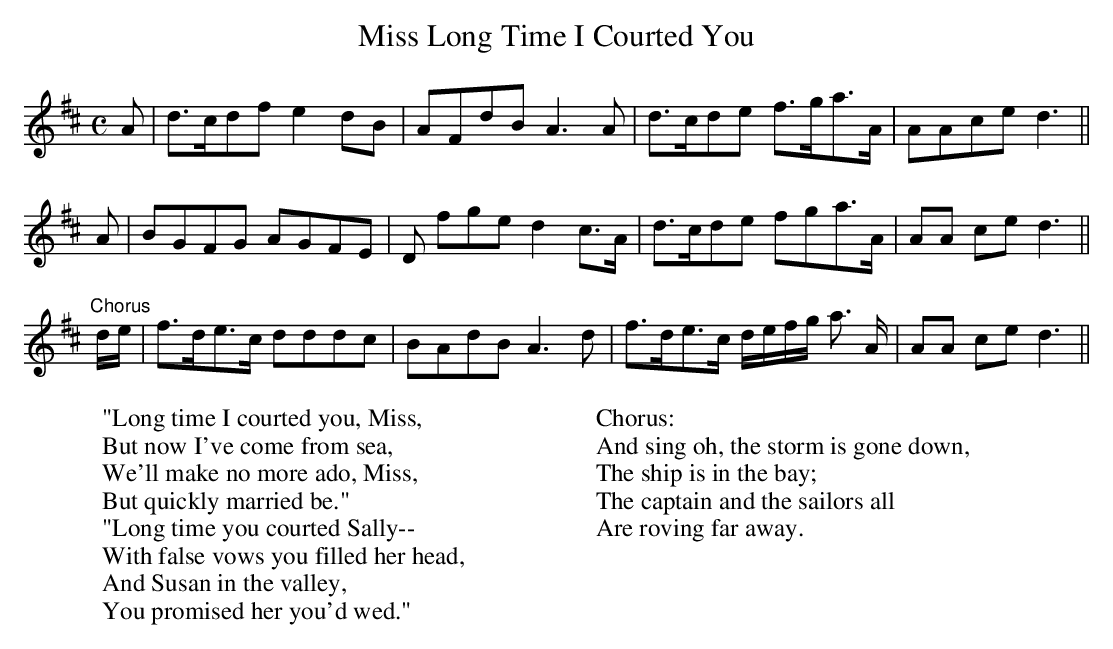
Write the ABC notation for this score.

X:1
T:Long Time I Courted You, Miss
W:"Long time I courted you, Miss,
W:But now I've come from sea,
W:We'll make no more ado, Miss,
W:But quickly married be."
W:"Long time you courted Sally--
W:With false vows you filled her head,
W:And Susan in the valley,
W:You promised her you'd wed."
W:
W:Chorus:
W:And sing oh, the storm is gone down,
W:The ship is in the bay;
W:The captain and the sailors all
W:Are roving far away.
L:1/8
M:C
K:D
A|d>cdf e2 dB|AFdB A3 A|d>cde f>ga>A|AAce d3||
A|BGFG AGFE|D fge d2 c>A|d>cde fga>A|AA ce d3||
"Chorus"\
d/e/|f>de>c dddc|BAdB A3 d|f>de>c d/e/f/g/ a> A|AA ce d3||
